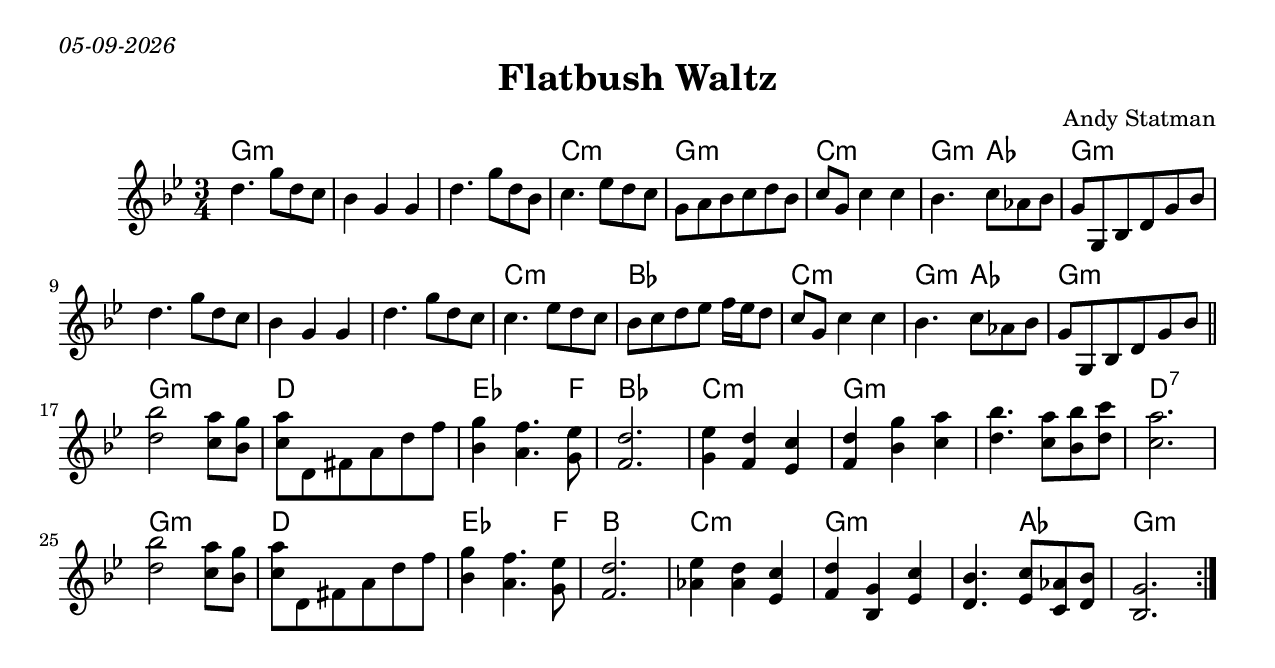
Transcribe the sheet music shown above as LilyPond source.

\version "2.20.0"
\include "english.ly"
\paper{
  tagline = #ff
  print-all-headers = ##t
  #(set-paper-size "letter")
}
date = #(strftime "%d-%m-%Y" (localtime (current-time)))

\markup{ \italic{ \date }  }

%\markup{ Got something to say? }

global = {
  \clef treble
  \key g \minor
  \time 3/4
  \set Score.markFormatter = #format-mark-box-alphabet
}

%#################################### Melody ########################
%melody =  \transpose c d \relative c' {  %transpose for clarinet
melody = \relative c'' {
  \global
  %\partial 16*3 a16 d f   %lead in notes

  \repeat volta 2{
   %\mark \default
   d4. g8 d c
   bf4 g g
   d'4. g8 d bf
   c4. ef8 d c

   g8 a bf c d bf
   c8 g c4 c
   %d4. g8 d c
   bf4. c8 af bf
   g8 g, bf d g bf

   d4. g8 d c
   bf4 g g
   d'4. g8 d c
   c4. ef8 d c

   bf8 c d ef f16 ef d8|
   c8 g c4 c
   bf4. c8 af bf
   g8 g, bf d g bf \bar"||"
   \break
   %   B part
   <<d2 bf'>><< a8  c,>> <<bf g'>>
   <<a8 c,>> d,fs a d f
   <<bf,4 g'>> <<a,4. f'>> <<g,8 ef'>>
   <<d2. f,>>
   % higher note 2nd
   <<ef'4 g,>><<f d'>> <<ef, c' >>
   <<f,4 d'>> <<bf g'>> <<c, a'>>
   <<{d,4. c8 bf d
      c2.
      d2 c8 bf
     }
     {bf'4. a8 bf c
      a2.
      bf2 a8 g
   }>>

   <<c,8 a'>> d,, fs a d f %maybe f #

   <<{bf,4  a4. g8
      f2.
      af4 af ef
      f4 bf, ef
      d4. ef8 c d
      bf2.
     }
     {g''4 f4. ef8
     d2.
     ef4 d c
     d4 g, c
     bf4.c8 af bf
     g2.
   }>>


  }




}
%################################# Lyrics #####################
%\addlyrics{ \set stanza = #"1. " }
%################################# Chords #######################
harmonies = \chordmode {
  g2.*3:m
  c2.:m
  g2.:m
  c2.:m
  g4.:m af4.
  g2.*4:m
  c2.:m
  bf2.
  c2.:m
  g4.:m af4.
  g2.:m
  % high part
  g2.:m
  d2.
  ef8*5 f8
  bf2.
  c2.:m
  g2.*2:m
  d2.:7
  g2.:m
  d2.
  ef8*5 f8
  b2.
  c2.:m
  g4*3:m
  g4.:m af4.:
  g2.:m
}

\score {
  <<
    \new ChordNames {
      \set chordChanges = ##t
      \harmonies
    }
    \new Staff   \melody
  >>
  \header{
    title= "Flatbush Waltz"
    subtitle=""
    composer= "Andy Statman"
    instrument =""
    arranger= ""
  }
  \layout{indent = 1.0\cm}
  \midi {
    \tempo 4 = 120

    % \midi { }
  }
}
%{
% more verses:
\markup{}
\markup {
  \fill-line {
    \hspace #0.1 % distance from left margin
    \column {
      \line { "1."
	\column {
	  ""
	}
      }
      \hspace #0.2 % vertical distance between verses
      \line { "2."
	\column {
	 ""
	}
      }
    }
    \hspace #0.1  % horiz. distance between columns
    \column {
      \line { "3."
	\column {
	  ""
	}
      }
      \hspace #0.2 % distance between verses
      \line { "4."
	\column {
	 ""
	}
      }
    }
    \hspace #0.1 % distance to right margin
  }
}

%}


%{
convert-ly (GNU LilyPond) 2.20.0  convert-ly: Processing `'...
Applying conversion: 2.19.2, 2.19.7, 2.19.11, 2.19.16, 2.19.22,
2.19.24, 2.19.28, 2.19.29, 2.19.32, 2.19.40, 2.19.46, 2.19.49,
2.19.80, 2.20.0
%}
